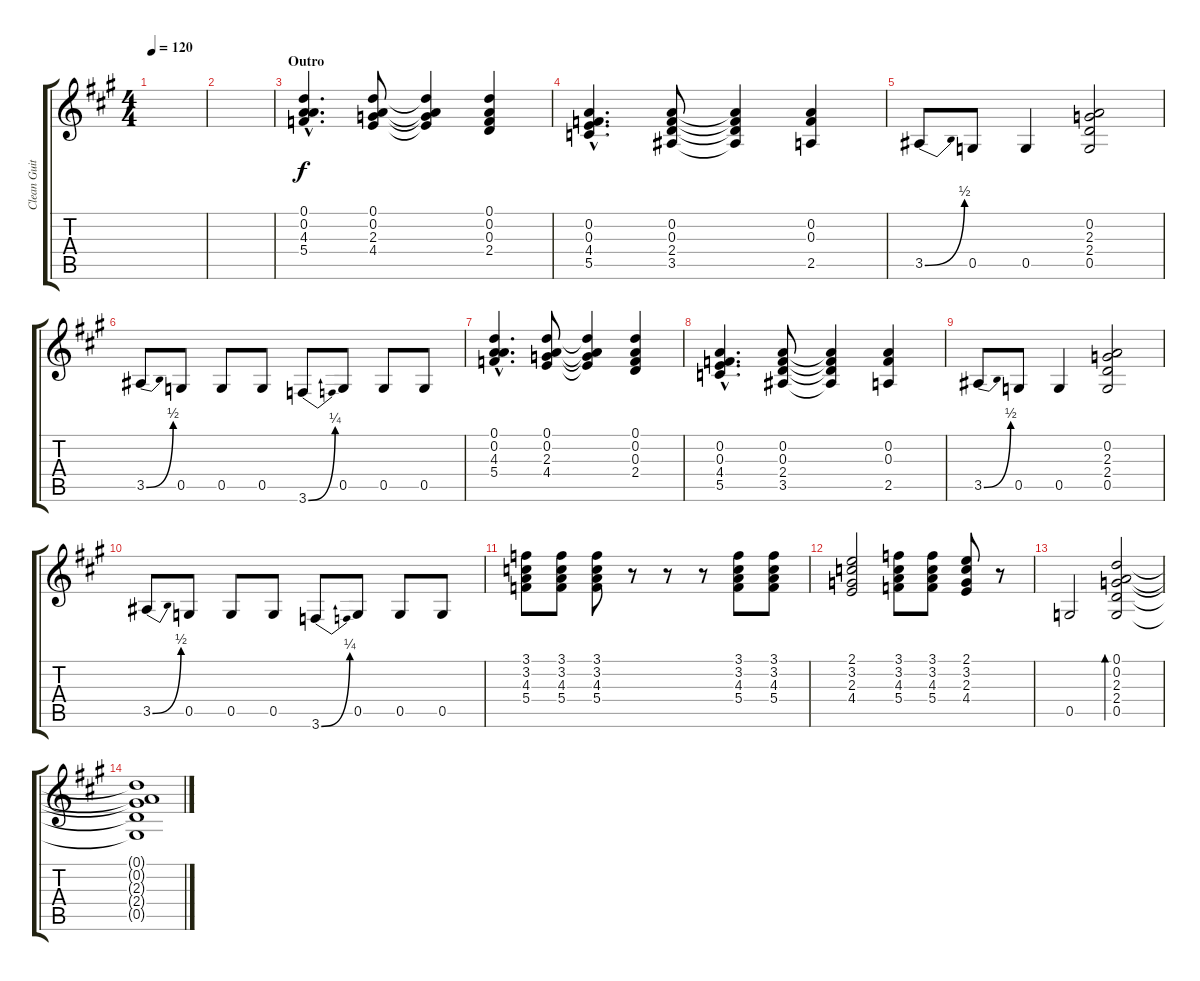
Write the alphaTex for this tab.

\track ("Clean Guitar 2" "Clean Guit") {instrument acousticguitarsteel}
\staff {score tabs}
\tuning (D4 A3 F3 C3 G2 D2) {hide}
\ts (4 4)
\tempo 120
\clef g2
\ks a
|
|
\section ("" "Outro")
(0.1{hac} 0.2{hac} 4.3{hac} 5.4{hac}).4{d} (0.1 0.2 2.3 4.4).8 (0.1{t} 0.2{t} 2.3{t} 4.4{t}).4 (0.1 0.2 0.3 2.4).4 |
(0.2{hac} 0.3{hac} 4.4{hac} 5.5{hac}).4{d} (0.2 0.3 2.4 3.5).8 (0.2{t} 0.3{t} 2.4{t} 3.5{t}).4 (0.2 0.3 2.5).4 |
3.5{be (bend 0 0 60 2)}.8 0.5.8 0.5.4 (0.2 2.3 2.4 0.5).2 |
3.5{be (bend 0 0 60 2)}.8 0.5.8 0.5.8 0.5.8 3.6{be (bend 0 0 60 1)}.8 0.5.8 0.5.8 0.5.8 |
(0.1{hac} 0.2{hac} 4.3{hac} 5.4{hac}).4{d} (0.1 0.2 2.3 4.4).8 (0.1{t} 0.2{t} 2.3{t} 4.4{t}).4 (0.1 0.2 0.3 2.4).4 |
(0.2{hac} 0.3{hac} 4.4{hac} 5.5{hac}).4{d} (0.2 0.3 2.4 3.5).8 (0.2{t} 0.3{t} 2.4{t} 3.5{t}).4 (0.2 0.3 2.5).4 |
3.5{be (bend 0 0 60 2)}.8 0.5.8 0.5.4 (0.2 2.3 2.4 0.5).2 |
3.5{be (bend 0 0 60 2)}.8 0.5.8 0.5.8 0.5.8 3.6{be (bend 0 0 60 1)}.8 0.5.8 0.5.8 0.5.8 |
(3.1 3.2 4.3 5.4).8 (3.1 3.2 4.3 5.4).8 (3.1 3.2 4.3 5.4).8 r.8 r.8 r.8 (3.1 3.2 4.3 5.4).8 (3.1 3.2 4.3 5.4).8 |
(2.1 3.2 2.3 4.4).2 (3.1 3.2 4.3 5.4).8 (3.1 3.2 4.3 5.4).8 (2.1 3.2 2.3 4.4).8 r.8 |
0.5.2 (0.1 0.2 2.3 2.4 0.5).2{bd 480} |
(0.1{t} 0.2{t} 2.3{t} 2.4{t} 0.5{t}).1
